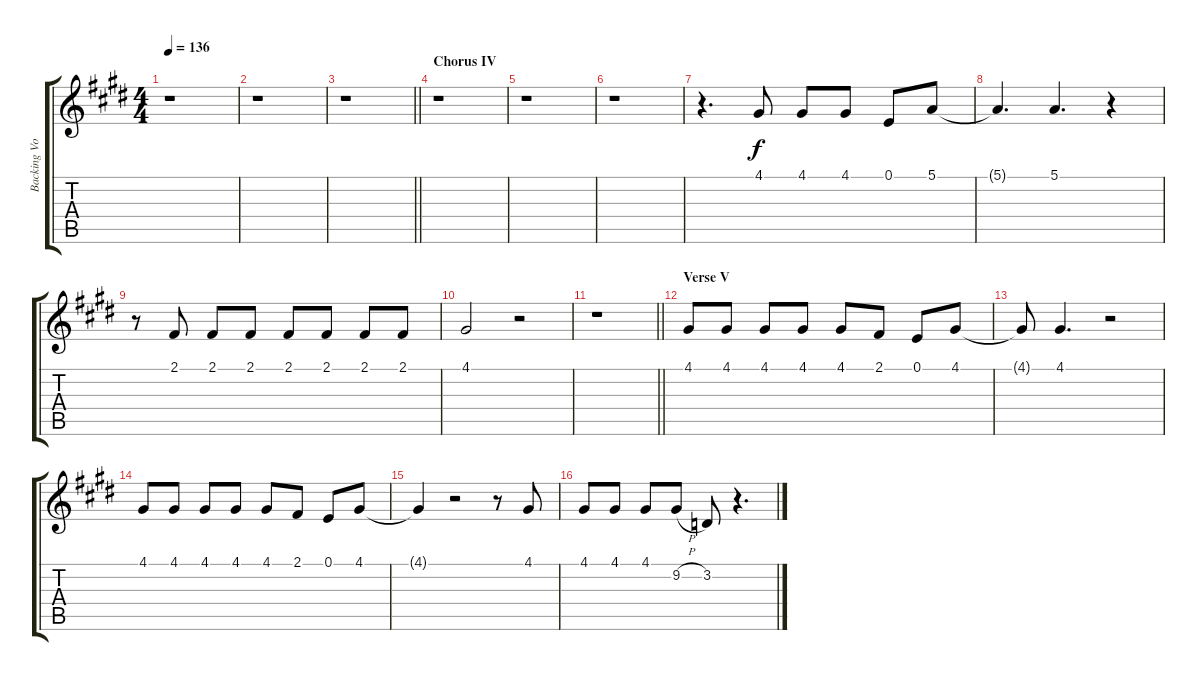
\track ("Backing Vocals" "Backing Vo") {instrument altosax}
\staff {score tabs}
\tuning (E4 B3 G3 D3 A2 E2) {hide}
\ts (4 4)
\tempo 136
\clef g2
\ks e
r.1{dy f} |
r.1 |
\barLineRight lightlight
r.1 |
\section ("" "Chorus IV")
r.1 |
r.1 |
r.1 |
r.4{d} 4.1.8 4.1.8 4.1.8 0.1.8 5.1.8 |
5.1{t}.4{d} 5.1.4{d} r.4 |
r.8 2.1.8 2.1.8 2.1.8 2.1.8 2.1.8 2.1.8 2.1.8 |
4.1.2 r.2 |
\barLineRight lightlight
r.1 |
\section ("" "Verse V")
4.1.8 4.1.8 4.1.8 4.1.8 4.1.8 2.1.8 0.1.8 4.1.8 |
4.1{t}.8 4.1.4{d} r.2 |
4.1.8 4.1.8 4.1.8 4.1.8 4.1.8 2.1.8 0.1.8 4.1.8 |
4.1{t}.4 r.2 r.8 4.1.8 |
4.1.8 4.1.8 4.1.8 9.2{h}.8 3.2.8 r.4{d}
